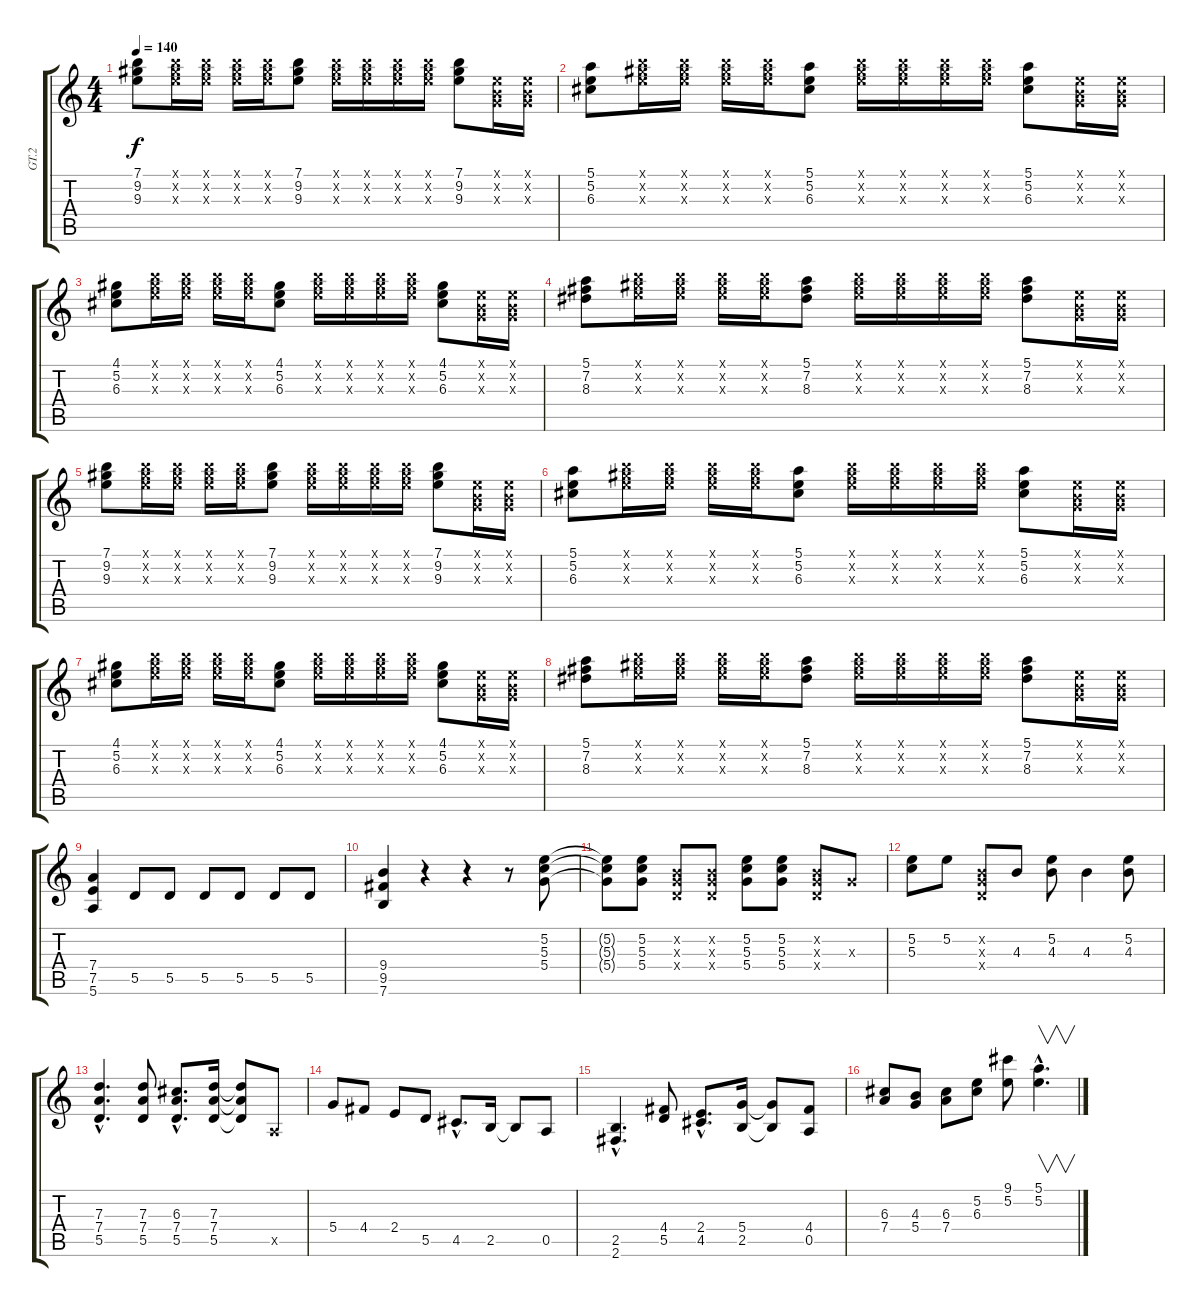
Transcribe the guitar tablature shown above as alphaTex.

\track ("GT.2" "GT.2") {instrument distortionguitar}
\staff {score tabs}
\tuning (E4 B3 G3 D3 A2 E2) {hide}
\ts (4 4)
\tempo 140
\clef g2
\ks c
(7.1 9.2 9.3).8{dy f} (7.1{x} 9.2{x} 9.3{x}).16 (7.1{x} 9.2{x} 9.3{x}).16 (7.1{x} 9.2{x} 9.3{x}).16 (7.1{x} 9.2{x} 9.3{x}).16 (7.1 9.2 9.3).8 (7.1{x} 9.2{x} 9.3{x}).16 (7.1{x} 9.2{x} 9.3{x}).16 (7.1{x} 9.2{x} 9.3{x}).16 (7.1{x} 9.2{x} 9.3{x}).16 (7.1 9.2 9.3).8 (0.1{x} 0.2{x} 0.3{x}).16 (0.1{x} 0.2{x} 0.3{x}).16 |
(5.1 5.2 6.3).8 (7.1{x} 9.2{x} 9.3{x}).16 (7.1{x} 9.2{x} 9.3{x}).16 (7.1{x} 9.2{x} 9.3{x}).16 (7.1{x} 9.2{x} 9.3{x}).16 (5.1 5.2 6.3).8 (7.1{x} 9.2{x} 9.3{x}).16 (7.1{x} 9.2{x} 9.3{x}).16 (7.1{x} 9.2{x} 9.3{x}).16 (7.1{x} 9.2{x} 9.3{x}).16 (5.1 5.2 6.3).8 (0.1{x} 0.2{x} 0.3{x}).16 (0.1{x} 0.2{x} 0.3{x}).16 |
(4.1 5.2 6.3).8 (7.1{x} 9.2{x} 9.3{x}).16 (7.1{x} 9.2{x} 9.3{x}).16 (7.1{x} 9.2{x} 9.3{x}).16 (7.1{x} 9.2{x} 9.3{x}).16 (4.1 5.2 6.3).8 (7.1{x} 9.2{x} 9.3{x}).16 (7.1{x} 9.2{x} 9.3{x}).16 (7.1{x} 9.2{x} 9.3{x}).16 (7.1{x} 9.2{x} 9.3{x}).16 (4.1 5.2 6.3).8 (0.1{x} 0.2{x} 0.3{x}).16 (0.1{x} 0.2{x} 0.3{x}).16 |
(5.1 7.2 8.3).8 (7.1{x} 9.2{x} 9.3{x}).16 (7.1{x} 9.2{x} 9.3{x}).16 (7.1{x} 9.2{x} 9.3{x}).16 (7.1{x} 9.2{x} 9.3{x}).16 (5.1 7.2 8.3).8 (7.1{x} 9.2{x} 9.3{x}).16 (7.1{x} 9.2{x} 9.3{x}).16 (7.1{x} 9.2{x} 9.3{x}).16 (7.1{x} 9.2{x} 9.3{x}).16 (5.1 7.2 8.3).8 (0.1{x} 0.2{x} 0.3{x}).16 (0.1{x} 0.2{x} 0.3{x}).16 |
(7.1 9.2 9.3).8 (7.1{x} 9.2{x} 9.3{x}).16 (7.1{x} 9.2{x} 9.3{x}).16 (7.1{x} 9.2{x} 9.3{x}).16 (7.1{x} 9.2{x} 9.3{x}).16 (7.1 9.2 9.3).8 (7.1{x} 9.2{x} 9.3{x}).16 (7.1{x} 9.2{x} 9.3{x}).16 (7.1{x} 9.2{x} 9.3{x}).16 (7.1{x} 9.2{x} 9.3{x}).16 (7.1 9.2 9.3).8 (0.1{x} 0.2{x} 0.3{x}).16 (0.1{x} 0.2{x} 0.3{x}).16 |
(5.1 5.2 6.3).8 (7.1{x} 9.2{x} 9.3{x}).16 (7.1{x} 9.2{x} 9.3{x}).16 (7.1{x} 9.2{x} 9.3{x}).16 (7.1{x} 9.2{x} 9.3{x}).16 (5.1 5.2 6.3).8 (7.1{x} 9.2{x} 9.3{x}).16 (7.1{x} 9.2{x} 9.3{x}).16 (7.1{x} 9.2{x} 9.3{x}).16 (7.1{x} 9.2{x} 9.3{x}).16 (5.1 5.2 6.3).8 (0.1{x} 0.2{x} 0.3{x}).16 (0.1{x} 0.2{x} 0.3{x}).16 |
(4.1 5.2 6.3).8 (7.1{x} 9.2{x} 9.3{x}).16 (7.1{x} 9.2{x} 9.3{x}).16 (7.1{x} 9.2{x} 9.3{x}).16 (7.1{x} 9.2{x} 9.3{x}).16 (4.1 5.2 6.3).8 (7.1{x} 9.2{x} 9.3{x}).16 (7.1{x} 9.2{x} 9.3{x}).16 (7.1{x} 9.2{x} 9.3{x}).16 (7.1{x} 9.2{x} 9.3{x}).16 (4.1 5.2 6.3).8 (0.1{x} 0.2{x} 0.3{x}).16 (0.1{x} 0.2{x} 0.3{x}).16 |
(5.1 7.2 8.3).8 (7.1{x} 9.2{x} 9.3{x}).16 (7.1{x} 9.2{x} 9.3{x}).16 (7.1{x} 9.2{x} 9.3{x}).16 (7.1{x} 9.2{x} 9.3{x}).16 (5.1 7.2 8.3).8 (7.1{x} 9.2{x} 9.3{x}).16 (7.1{x} 9.2{x} 9.3{x}).16 (7.1{x} 9.2{x} 9.3{x}).16 (7.1{x} 9.2{x} 9.3{x}).16 (5.1 7.2 8.3).8 (0.1{x} 0.2{x} 0.3{x}).16 (0.1{x} 0.2{x} 0.3{x}).16 |
(7.4 7.5 5.6).4 5.5.8 5.5.8 5.5.8 5.5.8 5.5.8 5.5.8 |
(9.4 9.5 7.6).4 r.4 r.4 r.8 (5.2 5.3 5.4).8 |
(5.2{t} 5.3{t} 5.4{t}).8 (5.2 5.3 5.4).8 (0.2{x} 0.3{x} 0.4{x}).8 (0.2{x} 0.3{x} 0.4{x}).8 (5.2 5.3 5.4).8 (5.2 5.3 5.4).8 (0.2{x} 0.3{x} 0.4{x}).8 0.3{x}.8 |
(5.2 5.3).8 5.2.8 (0.2{x} 0.3{x} 0.4{x}).8 4.3.8 (5.2 4.3).8 4.3.4 (5.2 4.3).8 |
(7.3{hac} 7.4{hac} 5.5{hac}).4{d} (7.3 7.4 5.5).8 (6.3{hac} 7.4{hac} 5.5{hac}).8{d} (7.3 7.4 5.5).16 (7.3{t} 7.4{t} 5.5{t}).8 0.5{x}.8 |
5.4.8 4.4.8 2.4.8 5.5.8 4.5{hac}.8{d} 2.5.16 2.5{t}.8 0.5.8 |
(2.5{hac} 2.6{hac}).4{d} (4.4 5.5).8 (2.4{hac} 4.5{hac}).8{d} (5.4 2.5).16 (5.4{t} 2.5{t}).8 (4.4 0.5).8 |
(6.3 7.4).8 (4.3 5.4).8 (6.3 7.4).8 (5.2 6.3).8 (9.1 5.2).8 (5.1{hac} 5.2{hac}).4{v d}
